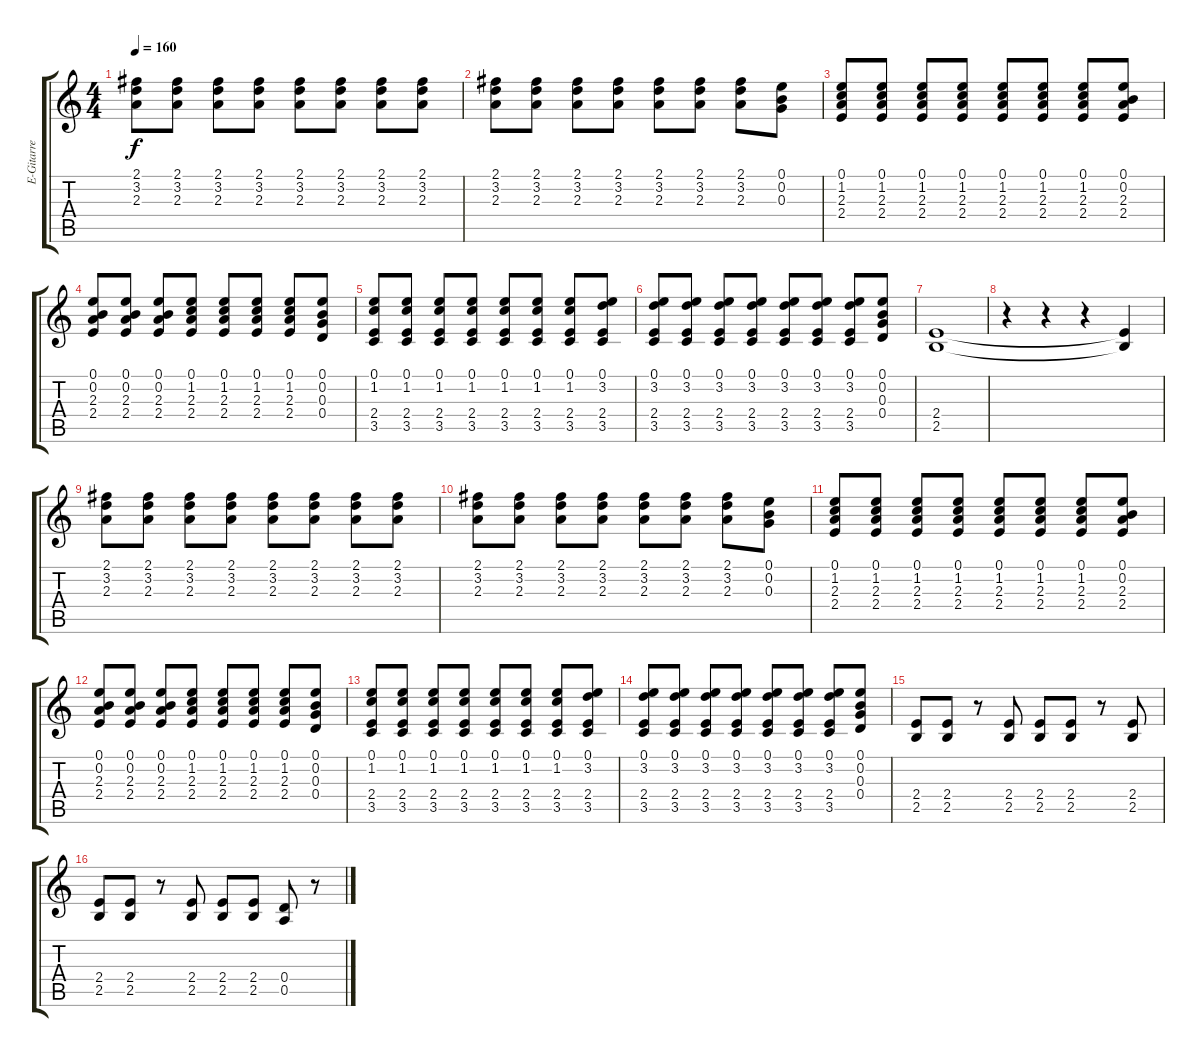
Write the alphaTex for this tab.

\track ("E-Gitarre" "E-Gitarre") {instrument distortionguitar}
\staff {score tabs}
\tuning (E4 B3 G3 D3 A2 E2) {hide}
\ts (4 4)
\tempo 160
\clef g2
\ks c
(2.1 3.2 2.3).8{dy f instrument distortionguitar} (2.1 3.2 2.3).8 (2.1 3.2 2.3).8 (2.1 3.2 2.3).8 (2.1 3.2 2.3).8 (2.1 3.2 2.3).8 (2.1 3.2 2.3).8 (2.1 3.2 2.3).8 |
(2.1 3.2 2.3).8 (2.1 3.2 2.3).8 (2.1 3.2 2.3).8 (2.1 3.2 2.3).8 (2.1 3.2 2.3).8 (2.1 3.2 2.3).8 (2.1 3.2 2.3).8 (0.1 0.2 0.3).8 |
(0.1 1.2 2.3 2.4).8 (0.1 1.2 2.3 2.4).8 (0.1 1.2 2.3 2.4).8 (0.1 1.2 2.3 2.4).8 (0.1 1.2 2.3 2.4).8 (0.1 1.2 2.3 2.4).8 (0.1 1.2 2.3 2.4).8 (0.1 0.2 2.3 2.4).8 |
(0.1 0.2 2.3 2.4).8 (0.1 0.2 2.3 2.4).8 (0.1 0.2 2.3 2.4).8 (0.1 1.2 2.3 2.4).8 (0.1 1.2 2.3 2.4).8 (0.1 1.2 2.3 2.4).8 (0.1 1.2 2.3 2.4).8 (0.1 0.2 0.3 0.4).8 |
(0.1 1.2 2.4 3.5).8 (0.1 1.2 2.4 3.5).8 (0.1 1.2 2.4 3.5).8 (0.1 1.2 2.4 3.5).8 (0.1 1.2 2.4 3.5).8 (0.1 1.2 2.4 3.5).8 (0.1 1.2 2.4 3.5).8 (0.1 3.2 2.4 3.5).8 |
(0.1 3.2 2.4 3.5).8 (0.1 3.2 2.4 3.5).8 (0.1 3.2 2.4 3.5).8 (0.1 3.2 2.4 3.5).8 (0.1 3.2 2.4 3.5).8 (0.1 3.2 2.4 3.5).8 (0.1 3.2 2.4 3.5).8 (0.1 0.2 0.3 0.4).8 |
(2.4 2.5).1 |
r.4 r.4 r.4 (2.4{t} 2.5{t}).4 |
(2.1 3.2 2.3).8 (2.1 3.2 2.3).8 (2.1 3.2 2.3).8 (2.1 3.2 2.3).8 (2.1 3.2 2.3).8 (2.1 3.2 2.3).8 (2.1 3.2 2.3).8 (2.1 3.2 2.3).8 |
(2.1 3.2 2.3).8 (2.1 3.2 2.3).8 (2.1 3.2 2.3).8 (2.1 3.2 2.3).8 (2.1 3.2 2.3).8 (2.1 3.2 2.3).8 (2.1 3.2 2.3).8 (0.1 0.2 0.3).8 |
(0.1 1.2 2.3 2.4).8 (0.1 1.2 2.3 2.4).8 (0.1 1.2 2.3 2.4).8 (0.1 1.2 2.3 2.4).8 (0.1 1.2 2.3 2.4).8 (0.1 1.2 2.3 2.4).8 (0.1 1.2 2.3 2.4).8 (0.1 0.2 2.3 2.4).8 |
(0.1 0.2 2.3 2.4).8 (0.1 0.2 2.3 2.4).8 (0.1 0.2 2.3 2.4).8 (0.1 1.2 2.3 2.4).8 (0.1 1.2 2.3 2.4).8 (0.1 1.2 2.3 2.4).8 (0.1 1.2 2.3 2.4).8 (0.1 0.2 0.3 0.4).8 |
(0.1 1.2 2.4 3.5).8 (0.1 1.2 2.4 3.5).8 (0.1 1.2 2.4 3.5).8 (0.1 1.2 2.4 3.5).8 (0.1 1.2 2.4 3.5).8 (0.1 1.2 2.4 3.5).8 (0.1 1.2 2.4 3.5).8 (0.1 3.2 2.4 3.5).8 |
(0.1 3.2 2.4 3.5).8 (0.1 3.2 2.4 3.5).8 (0.1 3.2 2.4 3.5).8 (0.1 3.2 2.4 3.5).8 (0.1 3.2 2.4 3.5).8 (0.1 3.2 2.4 3.5).8 (0.1 3.2 2.4 3.5).8 (0.1 0.2 0.3 0.4).8 |
(2.4 2.5).8 (2.4 2.5).8 r.8 (2.4 2.5).8 (2.4 2.5).8 (2.4 2.5).8 r.8 (2.4 2.5).8 |
(2.4 2.5).8 (2.4 2.5).8 r.8 (2.4 2.5).8 (2.4 2.5).8 (2.4 2.5).8 (0.4 0.5).8 r.8
